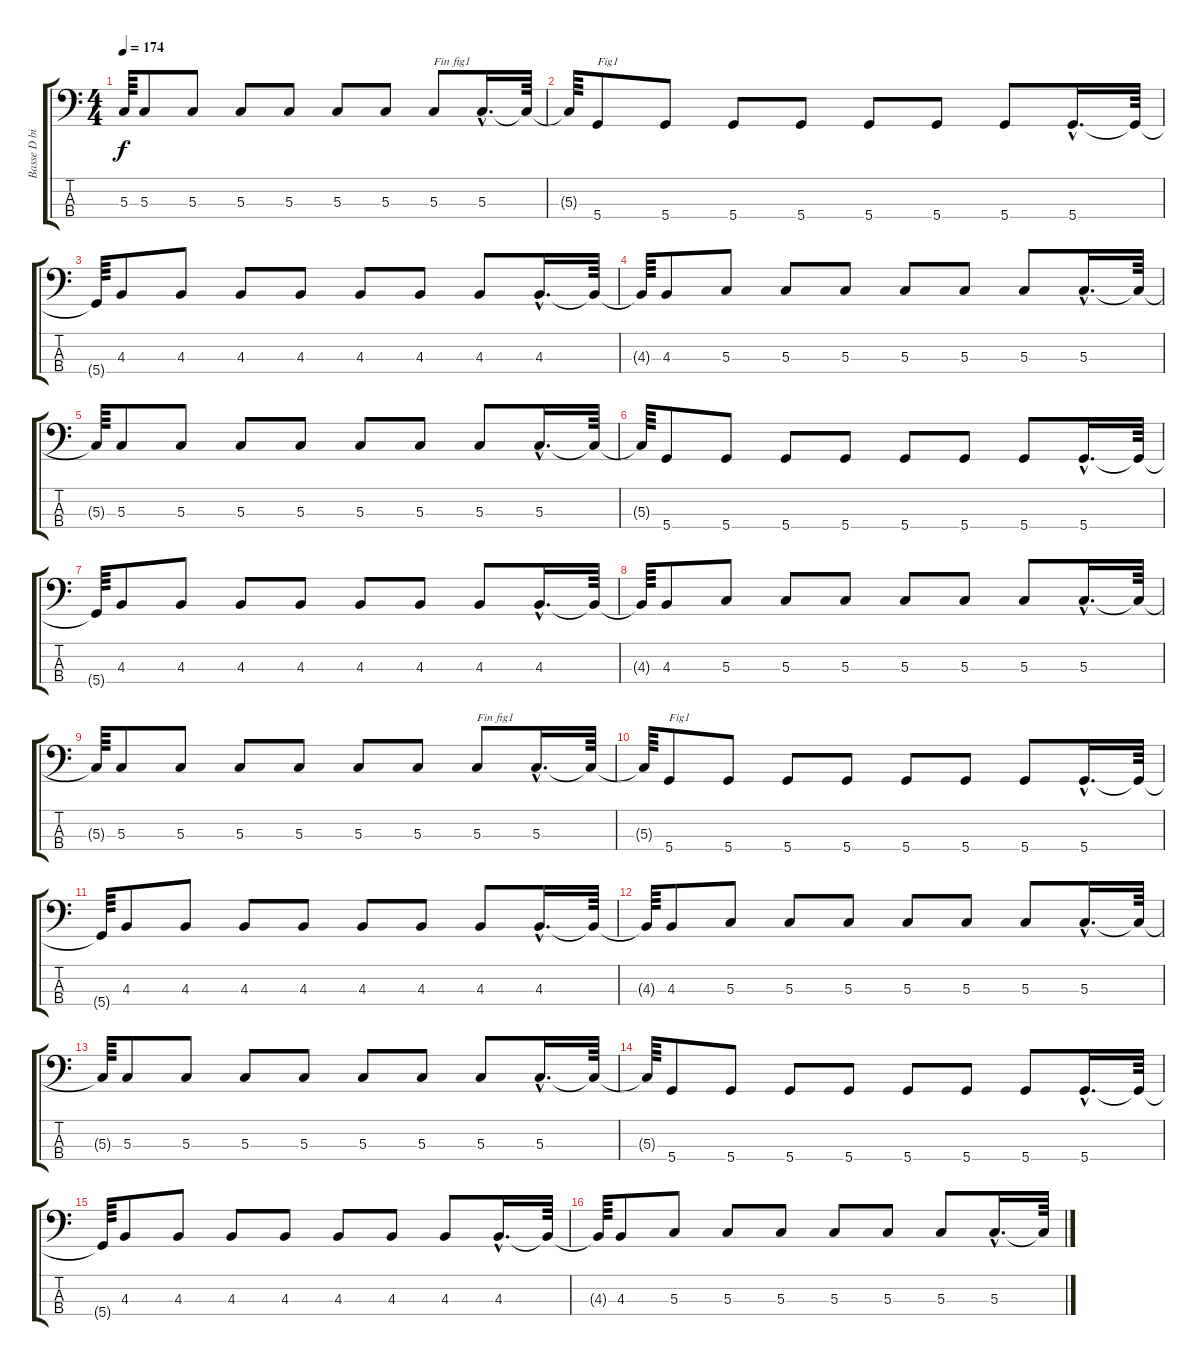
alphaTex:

\track ("Basse D bis" "Basse D bi") {instrument synthbass2}
\staff {score tabs}
\tuning (F2 C2 G1 D1) {hide}
\ts (4 4)
\tempo 174
\clef f4
\ks c
5.3{t}.64{dy f} 5.3.8 5.3.8 5.3.8 5.3.8 5.3.8 5.3.8 5.3.8{txt "Fin fig1"} 5.3{hac}.16{d} 5.3{t}.64 |
5.3{t}.64 5.4.8{txt "Fig1"} 5.4.8 5.4.8 5.4.8 5.4.8 5.4.8 5.4.8 5.4{hac}.16{d} 5.4{t}.64 |
5.4{t}.64 4.3.8 4.3.8 4.3.8 4.3.8 4.3.8 4.3.8 4.3.8 4.3{hac}.16{d} 4.3{t}.64 |
4.3{t}.64 4.3.8 5.3.8 5.3.8 5.3.8 5.3.8 5.3.8 5.3.8 5.3{hac}.16{d} 5.3{t}.64 |
5.3{t}.64 5.3.8 5.3.8 5.3.8 5.3.8 5.3.8 5.3.8 5.3.8 5.3{hac}.16{d} 5.3{t}.64 |
5.3{t}.64 5.4.8 5.4.8 5.4.8 5.4.8 5.4.8 5.4.8 5.4.8 5.4{hac}.16{d} 5.4{t}.64 |
5.4{t}.64 4.3.8 4.3.8 4.3.8 4.3.8 4.3.8 4.3.8 4.3.8 4.3{hac}.16{d} 4.3{t}.64 |
4.3{t}.64 4.3.8 5.3.8 5.3.8 5.3.8 5.3.8 5.3.8 5.3.8 5.3{hac}.16{d} 5.3{t}.64 |
5.3{t}.64 5.3.8 5.3.8 5.3.8 5.3.8 5.3.8 5.3.8 5.3.8{txt "Fin fig1"} 5.3{hac}.16{d} 5.3{t}.64 |
5.3{t}.64 5.4.8{txt "Fig1"} 5.4.8 5.4.8 5.4.8 5.4.8 5.4.8 5.4.8 5.4{hac}.16{d} 5.4{t}.64 |
5.4{t}.64 4.3.8 4.3.8 4.3.8 4.3.8 4.3.8 4.3.8 4.3.8 4.3{hac}.16{d} 4.3{t}.64 |
4.3{t}.64 4.3.8 5.3.8 5.3.8 5.3.8 5.3.8 5.3.8 5.3.8 5.3{hac}.16{d} 5.3{t}.64 |
5.3{t}.64 5.3.8 5.3.8 5.3.8 5.3.8 5.3.8 5.3.8 5.3.8 5.3{hac}.16{d} 5.3{t}.64 |
5.3{t}.64 5.4.8 5.4.8 5.4.8 5.4.8 5.4.8 5.4.8 5.4.8 5.4{hac}.16{d} 5.4{t}.64 |
5.4{t}.64 4.3.8 4.3.8 4.3.8 4.3.8 4.3.8 4.3.8 4.3.8 4.3{hac}.16{d} 4.3{t}.64 |
4.3{t}.64 4.3.8 5.3.8 5.3.8 5.3.8 5.3.8 5.3.8 5.3.8 5.3{hac}.16{d} 5.3{t}.64
